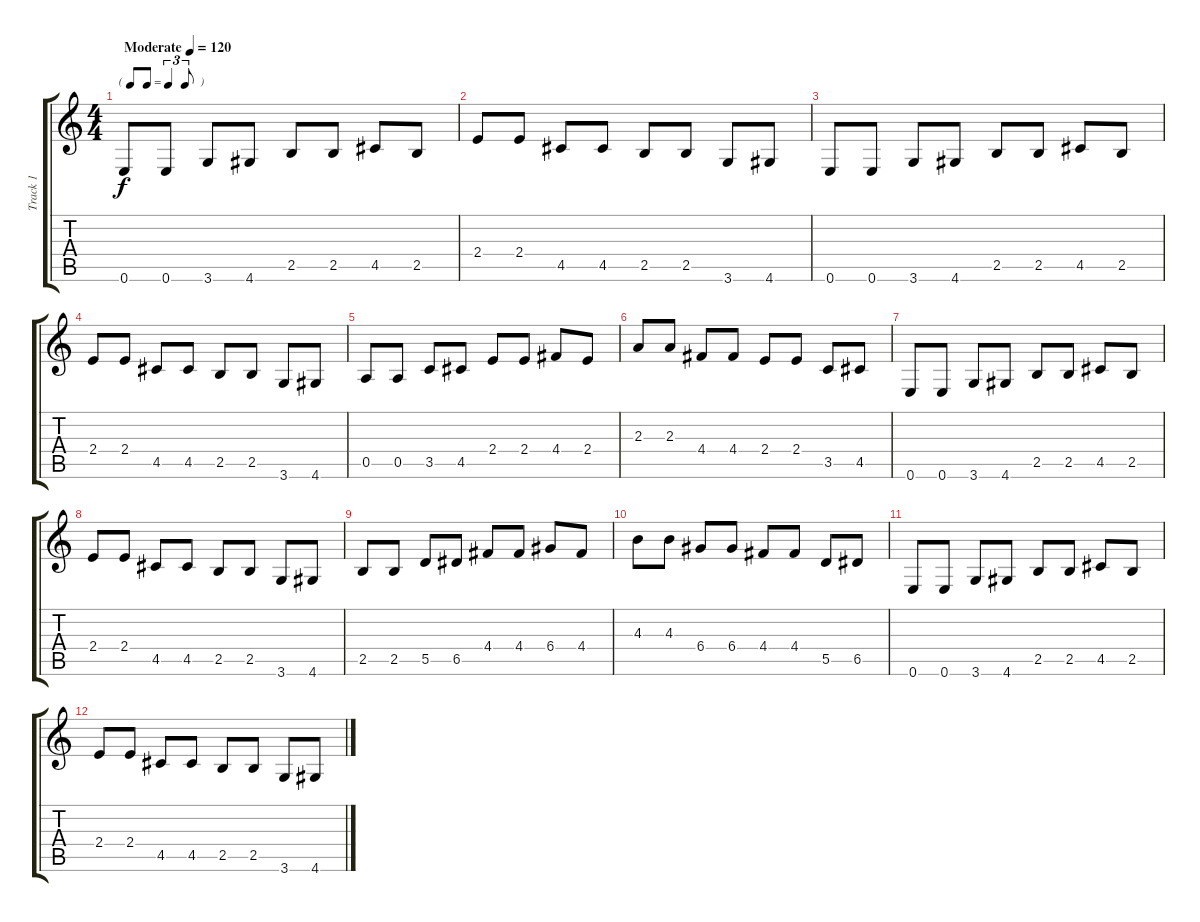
\track ("Track 1" "Track 1") {instrument acousticguitarsteel}
\staff {score tabs}
\tuning (E4 B3 G3 D3 A2 E2) {hide}
\ts (4 4)
\tf triplet8th
\tempo (120 "Moderate")
\clef g2
\ks c
0.6.8{dy f instrument acousticguitarsteel} 0.6.8 3.6.8 4.6.8 2.5.8 2.5.8 4.5.8 2.5.8 |
2.4.8 2.4.8 4.5.8 4.5.8 2.5.8 2.5.8 3.6.8 4.6.8 |
0.6.8 0.6.8 3.6.8 4.6.8 2.5.8 2.5.8 4.5.8 2.5.8 |
2.4.8 2.4.8 4.5.8 4.5.8 2.5.8 2.5.8 3.6.8 4.6.8 |
0.5.8 0.5.8 3.5.8 4.5.8 2.4.8 2.4.8 4.4.8 2.4.8 |
2.3.8 2.3.8 4.4.8 4.4.8 2.4.8 2.4.8 3.5.8 4.5.8 |
0.6.8 0.6.8 3.6.8 4.6.8 2.5.8 2.5.8 4.5.8 2.5.8 |
2.4.8 2.4.8 4.5.8 4.5.8 2.5.8 2.5.8 3.6.8 4.6.8 |
2.5.8 2.5.8 5.5.8 6.5.8 4.4.8 4.4.8 6.4.8 4.4.8 |
4.3.8 4.3.8 6.4.8 6.4.8 4.4.8 4.4.8 5.5.8 6.5.8 |
0.6.8 0.6.8 3.6.8 4.6.8 2.5.8 2.5.8 4.5.8 2.5.8 |
2.4.8 2.4.8 4.5.8 4.5.8 2.5.8 2.5.8 3.6.8 4.6.8
